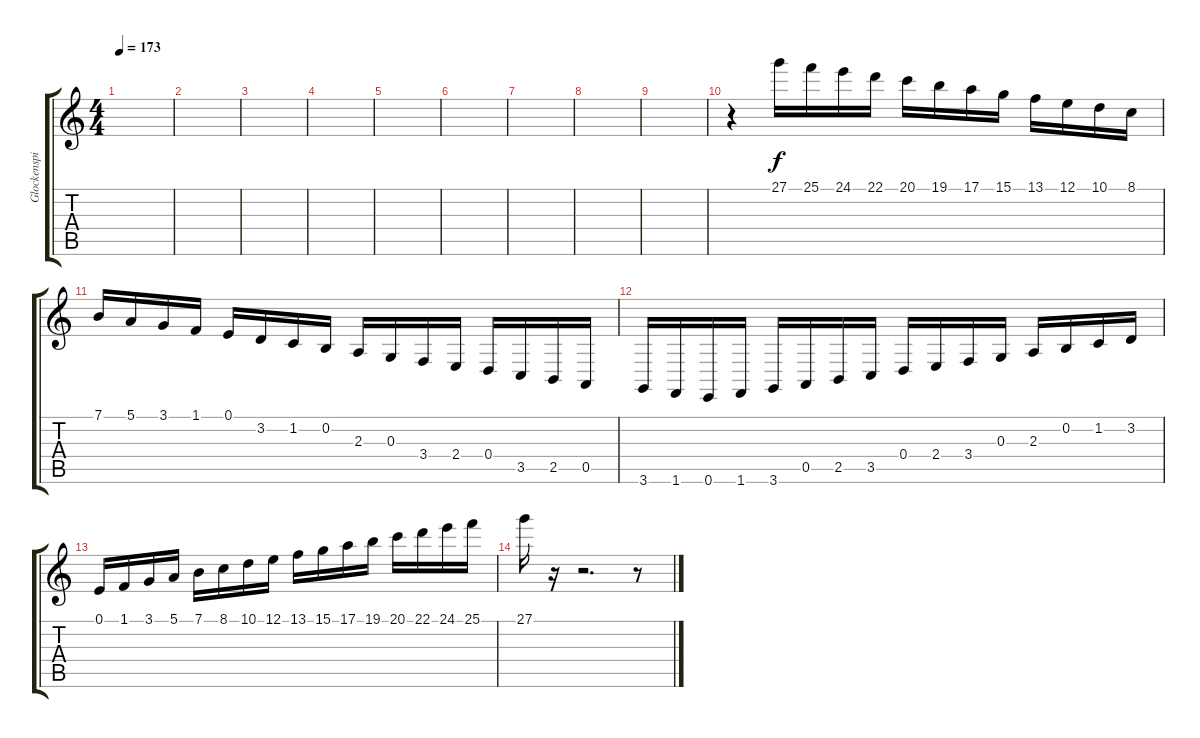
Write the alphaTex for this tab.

\track ("Glockenspiel" "Glockenspi") {instrument glockenspiel}
\staff {score tabs}
\tuning (E4 B3 G3 D3 A2 E2) {hide}
\ts (4 4)
\tempo 173
\clef g2
\ks c
|
|
|
|
|
|
|
|
|
r.4 27.1.16 25.1.16 24.1.16 22.1.16 20.1.16 19.1.16 17.1.16 15.1.16 13.1.16 12.1.16 10.1.16 8.1.16 |
7.1.16 5.1.16 3.1.16 1.1.16 0.1.16 3.2.16 1.2.16 0.2.16 2.3.16 0.3.16 3.4.16 2.4.16 0.4.16 3.5.16 2.5.16 0.5.16 |
3.6.16 1.6.16 0.6.16 1.6.16 3.6.16 0.5.16 2.5.16 3.5.16 0.4.16 2.4.16 3.4.16 0.3.16 2.3.16 0.2.16 1.2.16 3.2.16 |
0.1.16 1.1.16 3.1.16 5.1.16 7.1.16 8.1.16 10.1.16 12.1.16 13.1.16 15.1.16 17.1.16 19.1.16 20.1.16 22.1.16 24.1.16 25.1.16 |
27.1.16 r.16 r.2{d} r.8
